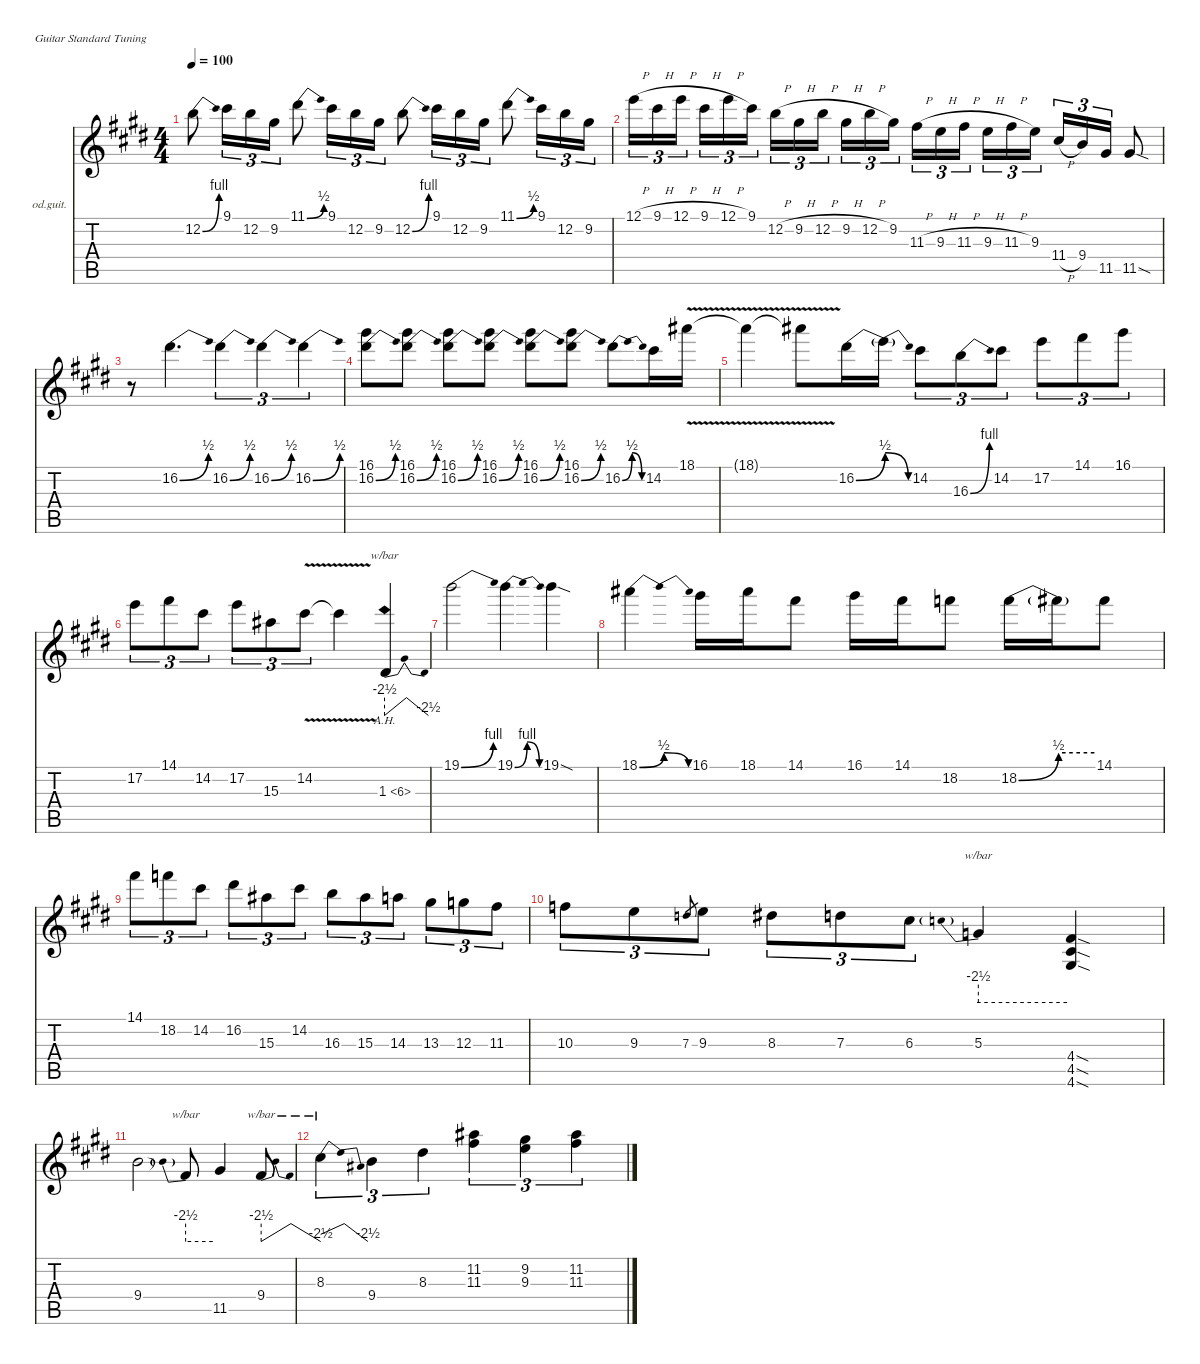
\defaultSystemsLayout 4
\hideDynamics
\bracketExtendMode nobrackets
\firstSystemTrackNameOrientation horizontal
\otherSystemsTrackNameOrientation horizontal
\track ("Lead Guitar" "od.guit.") {instrument overdrivenguitar}
\staff {score tabs}
\tuning (E4 B3 G3 D3 A2 E2)
\ts (4 4)
\tempo 100
\clef g2
\ks c#minor
12.2{be (bend 0 0 30 4) acc forcenatural}.8{dy f} 9.1{acc #}.16{tu (3 2)} 12.2{acc forcenatural}.16{tu (3 2)} 9.2{acc #}.16{tu (3 2)} 11.1{be (bend 0 0 30 2) acc #}.8 9.1{acc #}.16{tu (3 2)} 12.2{acc forcenatural}.16{tu (3 2)} 9.2{acc #}.16{tu (3 2)} 12.2{be (bend 0 0 30 4) acc forcenatural}.8 9.1{acc #}.16{tu (3 2)} 12.2{acc forcenatural}.16{tu (3 2)} 9.2{acc #}.16{tu (3 2)} 11.1{be (bend 0 0 30 2) acc #}.8 9.1{acc #}.16{tu (3 2)} 12.2{acc forcenatural}.16{tu (3 2)} 9.2{acc #}.16{tu (3 2)} |
12.1{h acc forcenatural}.16{tu (3 2)} 9.1{h acc #}.16{tu (3 2)} 12.1{h acc forcenatural}.16{tu (3 2)} 9.1{h acc #}.16{tu (3 2)} 12.1{h acc forcenatural}.16{tu (3 2)} 9.1{acc #}.16{tu (3 2)} 12.2{h acc forcenatural}.16{tu (3 2)} 9.2{h acc #}.16{tu (3 2)} 12.2{h acc forcenatural}.16{tu (3 2)} 9.2{h acc #}.16{tu (3 2)} 12.2{h acc forcenatural}.16{tu (3 2)} 9.2{acc #}.16{tu (3 2)} 11.3{h acc #}.16{tu (3 2)} 9.3{h acc forcenatural}.16{tu (3 2)} 11.3{h acc #}.16{tu (3 2)} 9.3{h acc forcenatural}.16{tu (3 2)} 11.3{h acc #}.16{tu (3 2)} 9.3{acc forcenatural}.16{tu (3 2)} 11.4{h acc #}.16{tu (3 2)} 9.4{acc forcenatural}.16{tu (3 2)} 11.5{acc #}.16{tu (3 2)} 11.5{sod acc #}.8 |
r.8 16.2{be (bend 0 0 30 2) acc #}.4{d} 16.2{be (bend 0 0 30 2) acc #}.4{tu (3 2)} 16.2{be (bend 0 0 30 2) acc #}.4{tu (3 2)} 16.2{be (bend 0 0 30 2) acc #}.4{tu (3 2)} |
(16.1{acc #} 16.2{be (bend 0 0 30 2) acc #}).8 (16.1{acc #} 16.2{be (bend 0 0 30 2) acc #}).8 (16.1{acc #} 16.2{be (bend 0 0 30 2) acc #}).8 (16.1{acc #} 16.2{be (bend 0 0 30 2) acc #}).8 (16.1{acc #} 16.2{be (bend 0 0 30 2) acc #}).8 (16.1{acc #} 16.2{be (bend 0 0 30 2) acc #}).8 16.2{be (bendrelease 0 0 15 2 30 2 45 0) acc #}.8 14.2{acc #}.16 18.1{v acc #}.16 |
18.1{v t acc #}.4 18.1{v t acc #}.8 16.2{be (bend 0 0 60 2) acc #}.16 16.2{be (release 0 2 60 0) t}.16 14.2{acc #}.8{tu (3 2)} 16.3{be (bend 0 0 30 4) acc forcenatural}.8{tu (3 2)} 14.2{acc #}.8{tu (3 2)} 17.2{acc forcenatural}.8{tu (3 2)} 14.1{acc #}.8{tu (3 2)} 16.1{acc #}.8{tu (3 2)} |
17.2{acc forcenatural}.8{tu (3 2)} 14.1{acc #}.8{tu (3 2)} 14.2{acc #}.8{tu (3 2)} 17.2{acc forcenatural}.8{tu (3 2)} 15.3{acc #}.8{tu (3 2)} 14.2{v acc #}.8{tu (3 2)} 14.2{v t acc #}.4 1.3{ah 5 acc #}.4{tbe (dip default 0 -10 30 0 60 -10)} |
19.1{be (bend 0 0 15 4) acc forcenatural}.2 19.1{be (bendrelease 0 0 15 4 15 4 30 0) acc forcenatural}.4 19.1{sod acc forcenatural}.4 |
18.1{be (bendrelease 0 0 15 2 15 2 30 0) acc #}.4 16.1{acc #}.16 18.1{acc #}.16 14.1{acc #}.8 16.1{acc #}.16 14.1{acc #}.16 18.2{acc forcenatural}.8 18.2{be (bend 0 0 60 2) acc forcenatural}.16 18.2{be (hold 0 2 60 2) t}.16 14.1{acc #}.8 |
14.1{acc #}.8{tu (3 2)} 18.2{acc forcenatural}.8{tu (3 2)} 14.2{acc #}.8{tu (3 2)} 16.2{acc #}.8{tu (3 2)} 15.3{acc #}.8{tu (3 2)} 14.2{acc #}.8{tu (3 2)} 16.3{acc forcenatural}.8{tu (3 2)} 15.3{acc #}.8{tu (3 2)} 14.3{acc forcenatural}.8{tu (3 2)} 13.3{acc #}.8{tu (3 2)} 12.3{acc forcenatural}.8{tu (3 2)} 11.3{acc #}.8{tu (3 2)} |
10.3{acc forcenatural}.8{tu (3 2)} 9.3{acc forcenatural}.8{tu (3 2)} 7.3{acc forcenatural}.8{gr dy mf} 9.3{acc forcenatural}.8{tu (3 2) dy f} 8.3{acc #}.8{tu (3 2)} 7.3{acc forcenatural}.8{tu (3 2)} 6.3{acc #}.8{tu (3 2)} 5.3{acc forcenatural}.4{tbe (predive default 0 -10 60 -10)} (4.4{sod acc #} 4.5{sod acc #} 4.6{sod acc #}).4 |
9.4{acc forcenatural}.2 9.4{t acc forcenatural}.8{tbe (predive default 0 -10 60 -10)} 11.5{acc #}.4 9.4{acc forcenatural}.8{tbe (dip default 0 -10 30 0 60 -10)} |
8.3{acc #}.4{tu (3 2) tbe (dip default 0 -4 30 0 60 -10)} 9.4{acc forcenatural}.4{tu (3 2)} 8.3{acc #}.4{tu (3 2)} (11.2{acc #} 11.3{acc #}).4{tu (3 2)} (9.2{acc #} 9.3{acc forcenatural}).4{tu (3 2)} (11.2{acc #} 11.3{acc #}).4{tu (3 2)}
